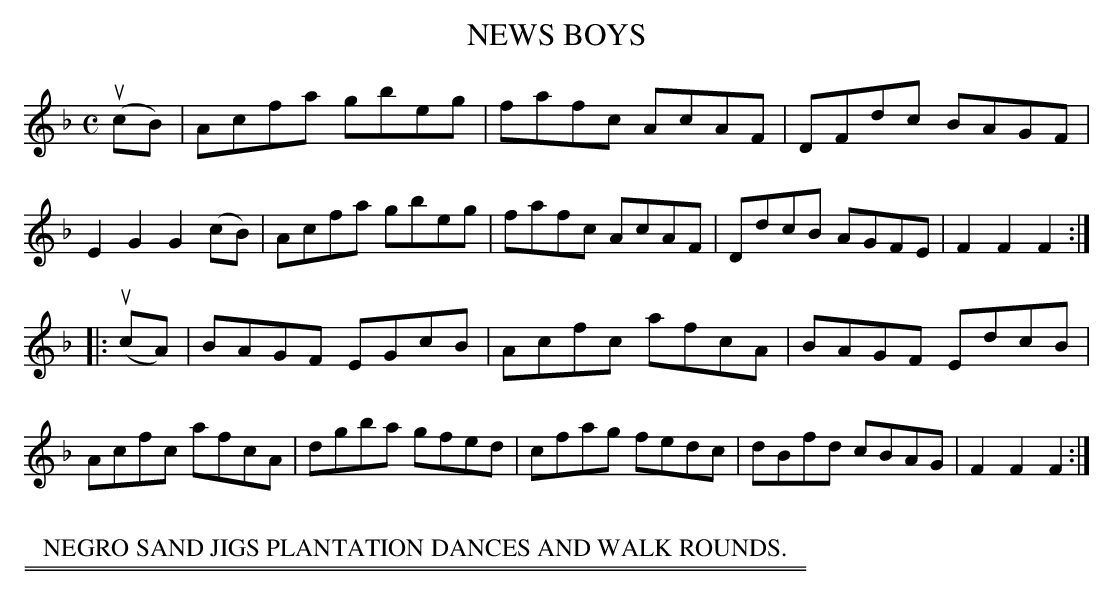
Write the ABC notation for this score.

X:1
T: NEWS BOYS
M: C
L: 1/8
K: F
(ucB) |\
Acfa gbeg | fafc AcAF |\
DFdc BAGF | E2G2 G2 (cB) |\
Acfa gbeg | fafc AcAF |\
DdcB AGFE | F2F2F2 :|
|: (ucA) |\
BAGF EGcB | Acfc afcA |\
BAGF EdcB | Acfc afcA |\
dgba gfed | cfag fedc |\
dBfd cBAG | F2F2F2 :|
